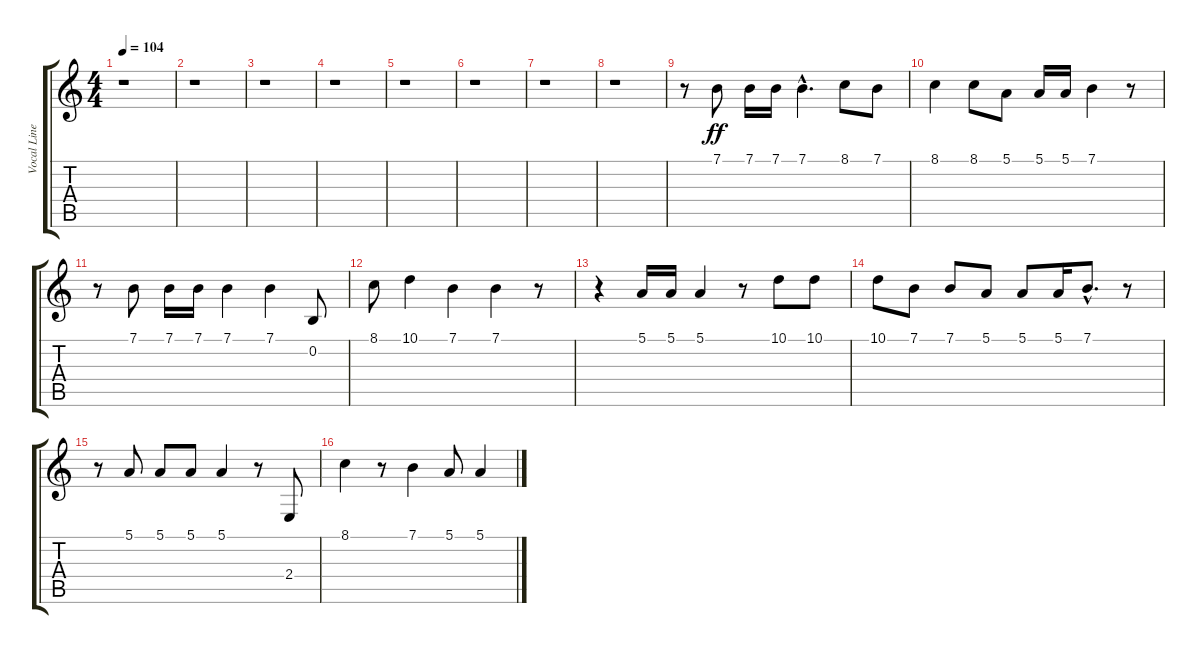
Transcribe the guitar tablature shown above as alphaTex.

\track ("Vocal Line" "Vocal Line") {instrument lead8bassandlead}
\staff {score tabs}
\tuning (E4 B3 G3 D3 A2 E2) {hide}
\ts (4 4)
\tempo 104
\clef g2
\ks c
r.1{dy f} |
r.1 |
r.1 |
r.1 |
r.1 |
r.1 |
r.1 |
r.1 |
r.8 7.1.8{dy ff} 7.1.16 7.1.16 7.1{hac}.4{d} 8.1.8 7.1.8 |
8.1.4 8.1.8 5.1.8 5.1.16 5.1.16 7.1.4 r.8 |
r.8 7.1.8 7.1.16 7.1.16 7.1.4 7.1.4 0.2.8 |
8.1.8 10.1.4 7.1.4 7.1.4 r.8 |
r.4 5.1.16 5.1.16 5.1.4 r.8 10.1.8 10.1.8 |
10.1.8 7.1.8 7.1.8 5.1.8 5.1.8 5.1.16 7.1{hac}.8{d} r.8 |
r.8 5.1.8 5.1.8 5.1.8 5.1.4 r.8 2.4.8 |
8.1.4 r.8 7.1.4 5.1.8 5.1.4
